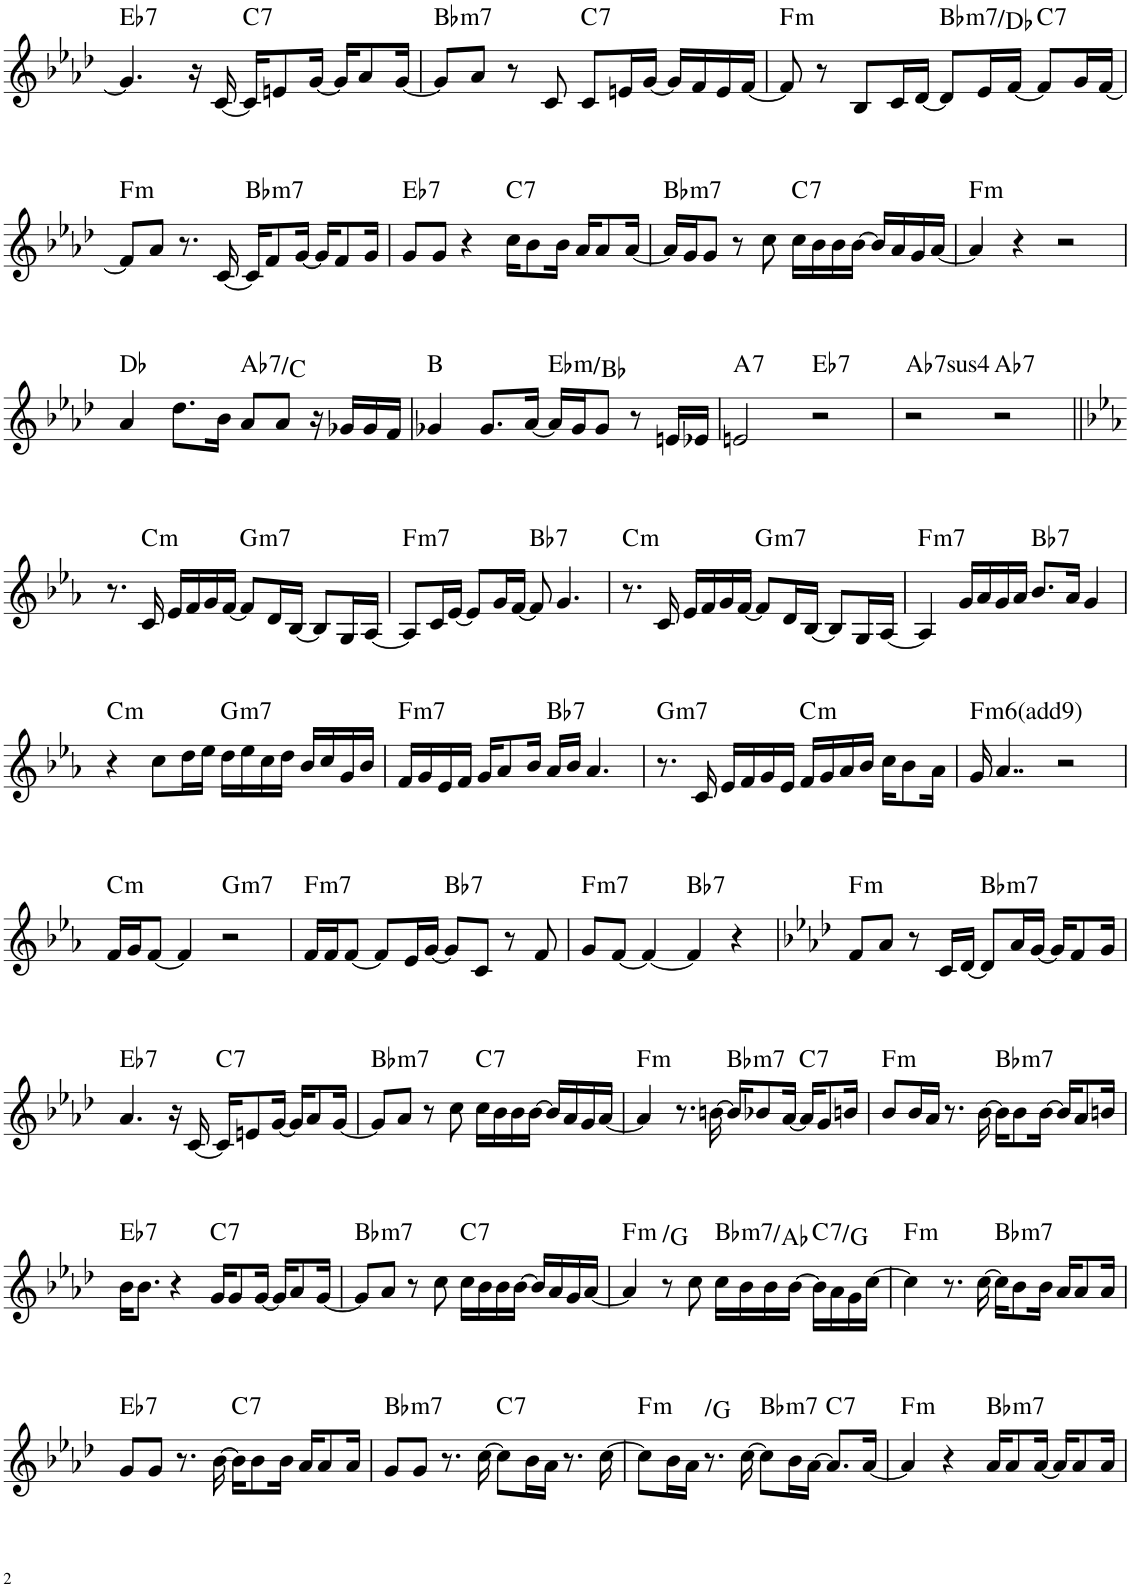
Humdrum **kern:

**kern	**harte
*part1	*part1
*staff1	*
*I"Piano	*
*I'Pno.	*
!!LO:PB:g=z
*clefG2	*
*k[b-e-a-d-]	*
*M4/4	*
=32	=32
!	!LO:H:kt=7
4.g/]	Eb:7
16r	.
[16c/	.
!	!LO:H:kt=7
16c/KL]	C:7
8en/	.
[16g/Jk	.
16g/KL]	.
8a-/	.
[16g/Jk	.
=33	=33
!	!LO:H:kt=m7
8g/L]	Bb:min7
8a-/J	.
8r	.
8c/	.
!	!LO:H:kt=7
8c/L	C:7
16en/L	.
[16g/JJ	.
16g/LL]	.
16f/	.
16e/	.
[16f/JJ	.
=34	=34
!	!LO:H:kt=m
8f/]	F:min
8r	.
8B-/L	.
16c/L	.
[16d-/JJ	.
!	!LO:H:kt=m7
8d-/L]	Bb:min7/b3
16e-/L	.
[16f/JJ	.
!	!LO:H:kt=7
8f/L]	C:7
16g/L	.
[16f/JJ	.
!!LO:LB:g=z
=35	=35
!	!LO:H:kt=m
8f/L]	F:min
8a-/J	.
8.r	.
[16c/	.
!	!LO:H:kt=m7
16c/KL]	Bb:min7
8f/	.
[16g/Jk	.
16g/KL]	.
8f/	.
16g/Jk	.
=36	=36
!	!LO:H:kt=7
8g/L	Eb:7
8g/J	.
4r	.
!	!LO:H:kt=7
16cc\KL	C:7
8b-\	.
16b-\Jk	.
16a-/KL	.
8a-/	.
[16a-/Jk	.
=37	=37
!	!LO:H:kt=m7
16a-/LL]	Bb:min7
16g/J	.
8g/J	.
8r	.
8cc\	.
!	!LO:H:kt=7
16cc\LL	C:7
16b-\	.
16b-\	.
[16b-\JJ	.
16b-/LL]	.
16a-/	.
16g/	.
[16a-/JJ	.
=38	=38
!	!LO:H:kt=m
4a-/]	F:min
4r	.
2r	.
!!LO:LB:g=z
=39	=39
4a-/	Db:maj
8.dd-\L	.
16b-\Jk	.
!	!LO:H:kt=7
8a-/L	Ab:7/3
8a-/J	.
16r	.
16g-X/LL	.
16g-/	.
16f/JJ	.
=40	=40
4g-X/	B:maj
8.g-/L	.
[16a-/Jk	.
!	!LO:H:kt=m
16a-/LL]	Eb:min/5
16g-/J	.
8g-/J	.
8r	.
16en/LL	.
16e-X/JJ	.
=41	=41
!	!LO:H:kt=7
2en/	A:7
!	!LO:H:kt=7
2r	Eb:7
=42	=42
!	!LO:H:kt=74
2r	Ab:sus4(7)
!	!LO:H:kt=7
2r	Ab:7
!!LO:LB:g=z
=43||	=43||
*k[b-e-a-]	*
8.r	.
!	!LO:H:kt=m
16c/	C:min
16e-/LL	.
16f/	.
16g/	.
[16f/JJ	.
!	!LO:H:kt=m7
8f/L]	G:min7
16d/L	.
[16B-/JJ	.
8B-/L]	.
16G/L	.
[16A-/JJ	.
=44	=44
!	!LO:H:kt=m7
8A-/L]	F:min7
16c/L	.
[16e-/JJ	.
8e-/L]	.
16g/L	.
[16f/JJ	.
!	!LO:H:kt=7
8f/]	Bb:7
4.g/	.
=45	=45
!	!LO:H:kt=m
8.r	C:min
16c/	.
16e-/LL	.
16f/	.
16g/	.
[16f/JJ	.
!	!LO:H:kt=m7
8f/L]	G:min7
16d/L	.
[16B-/JJ	.
8B-/L]	.
16G/L	.
[16A-/JJ	.
=46	=46
!	!LO:H:kt=m7
4A-/]	F:min7
16g/LL	.
16a-/	.
16g/	.
16a-/JJ	.
!	!LO:H:kt=7
8.b-/L	Bb:7
16a-/Jk	.
4g/	.
!!LO:LB:g=z
=47	=47
!	!LO:H:kt=m
4r	C:min
8cc\L	.
16dd\L	.
16ee-\JJ	.
!	!LO:H:kt=m7
16dd\LL	G:min7
16ee-\	.
16cc\	.
16dd\JJ	.
16b-/LL	.
16cc/	.
16g/	.
16b-/JJ	.
=48	=48
!	!LO:H:kt=m7
16f/LL	F:min7
16g/	.
16e-/	.
16f/JJ	.
16g/KL	.
8a-/	.
16b-/Jk	.
!	!LO:H:kt=7
16a-/LL	Bb:7
16b-/JJ	.
4.a-/	.
=49	=49
!	!LO:H:kt=m7
8.r	G:min7
16c/	.
16e-/LL	.
16f/	.
16g/	.
16e-/JJ	.
!	!LO:H:kt=m
16f/LL	C:min
16g/	.
16a-/	.
16b-/JJ	.
16cc\KL	.
8b-\	.
16a-\Jk	.
=50	=50
!	!LO:H:kt=m6
16g/	F:min6(9)
4..a-/	.
2r	.
!!LO:LB:g=z
=51	=51
!	!LO:H:kt=m
16f/LL	C:min
16g/J	.
[8f/J	.
4f/]	.
!	!LO:H:kt=m7
2r	G:min7
=52	=52
!	!LO:H:kt=m7
16f/LL	F:min7
16f/J	.
[8f/J	.
8f/L]	.
16e-/L	.
[16g/JJ	.
!	!LO:H:kt=7
8g/L]	Bb:7
8c/J	.
8r	.
8f/	.
=53	=53
!	!LO:H:kt=m7
8g/L	F:min7
[8f/J	.
4f/_	.
!	!LO:H:kt=7
4f/]	Bb:7
4r	.
=54	=54
*k[b-e-a-d-]	*
!	!LO:H:kt=m
8f/L	F:min
8a-/J	.
8r	.
16c/LL	.
[16d-/JJ	.
!	!LO:H:kt=m7
8d-/L]	Bb:min7
16a-/L	.
[16g/JJ	.
16g/KL]	.
8f/	.
16g/Jk	.
!!LO:LB:g=z
=55	=55
!	!LO:H:kt=7
4.a-/	Eb:7
16r	.
[16c/	.
!	!LO:H:kt=7
16c/KL]	C:7
8en/	.
[16g/Jk	.
16g/KL]	.
8a-/	.
[16g/Jk	.
=56	=56
!	!LO:H:kt=m7
8g/L]	Bb:min7
8a-/J	.
8r	.
8cc\	.
!	!LO:H:kt=7
16cc\LL	C:7
16b-\	.
16b-\	.
[16b-\JJ	.
16b-/LL]	.
16a-/	.
16g/	.
[16a-/JJ	.
=57	=57
!	!LO:H:kt=m
4a-/]	F:min
8.r	.
[16bn\	.
!	!LO:H:kt=m7
16b/KL]	Bb:min7
8b-X/	.
[16a-/Jk	.
!	!LO:H:kt=7
16a-/KL]	C:7
8g/	.
16bn/Jk	.
=58	=58
!	!LO:H:kt=m
8b-/L	F:min
16b-/L	.
16a-/JJ	.
8.r	.
[16b-\	.
!	!LO:H:kt=m7
16b-\KL]	Bb:min7
8b-\	.
[16b-\Jk	.
16b-/KL]	.
8a-/	.
16bn/Jk	.
!!LO:LB:g=z
=59	=59
!	!LO:H:kt=7
16b-\KL	Eb:7
8.b-\J	.
4r	.
!	!LO:H:kt=7
16g/KL	C:7
8g/	.
[16g/Jk	.
16g/KL]	.
8a-/	.
[16g/Jk	.
=60	=60
!	!LO:H:kt=m7
8g/L]	Bb:min7
8a-/J	.
8r	.
8cc\	.
!	!LO:H:kt=7
16cc\LL	C:7
16b-\	.
16b-\	.
[16b-\JJ	.
16b-/LL]	.
16a-/	.
16g/	.
[16a-/JJ	.
=61	=61
!	!LO:H:kt=m
4a-/]	F:min
!	!LO:H:kt=N.C.
8r	N
8cc\	.
!	!LO:H:kt=m7
16cc\LL	Bb:min7/b7
16b-\	.
16b-\	.
[16b-\JJ	.
!	!LO:H:kt=7
16b-\LL]	C:7/5
16a-\	.
16g\	.
[16cc\JJ	.
=62	=62
!	!LO:H:kt=m
4cc\]	F:min
8.r	.
[16cc\	.
!	!LO:H:kt=m7
16cc\KL]	Bb:min7
8b-\	.
16b-\Jk	.
16a-/KL	.
8a-/	.
16a-/Jk	.
!!LO:LB:g=z
=63	=63
!	!LO:H:kt=7
8g/L	Eb:7
8g/J	.
8.r	.
[16b-\	.
!	!LO:H:kt=7
16b-\KL]	C:7
8b-\	.
16b-\Jk	.
16a-/KL	.
8a-/	.
16a-/Jk	.
=64	=64
!	!LO:H:kt=m7
8g/L	Bb:min7
8g/J	.
8.r	.
[16cc\	.
!	!LO:H:kt=7
8cc\L]	C:7
16b-\L	.
16a-\JJ	.
8.r	.
[16cc\	.
=65	=65
!	!LO:H:kt=m
8cc\L]	F:min
16b-\L	.
16a-\JJ	.
!	!LO:H:kt=N.C.
8.r	N
[16cc\	.
!	!LO:H:kt=m7
8cc\L]	Bb:min7
16b-\L	.
[16a-\JJ	.
!	!LO:H:kt=7
8.a-/L]	C:7
[16a-/Jk	.
=66	=66
!	!LO:H:kt=m
4a-/]	F:min
4r	.
!	!LO:H:kt=m7
16a-/KL	Bb:min7
8a-/	.
[16a-/Jk	.
16a-/KL]	.
8a-/	.
16a-/Jk	.
=	=
*-	*-
